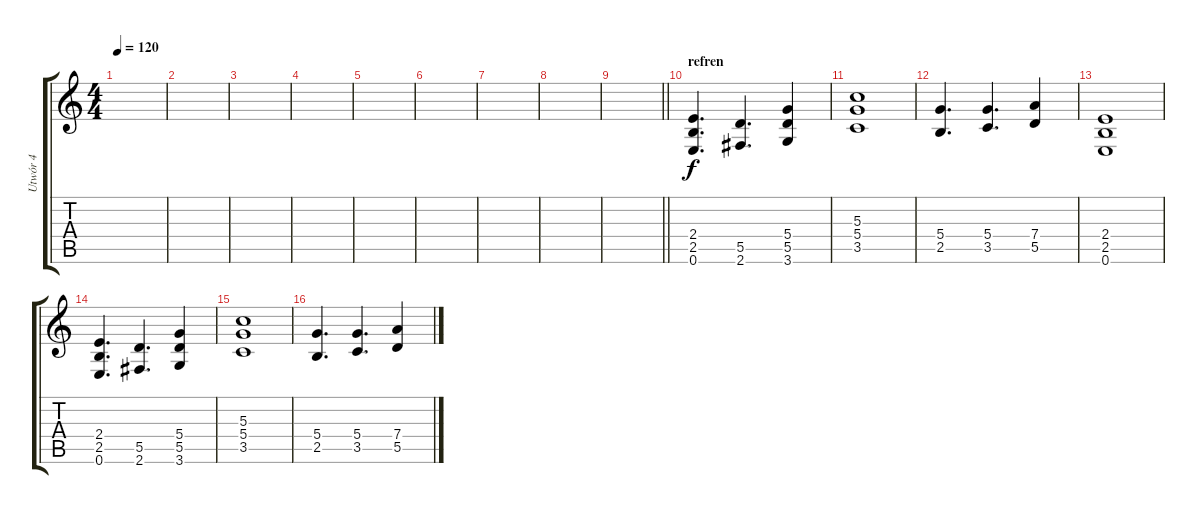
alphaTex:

\track ("Utwór 4" "Utwór 4") {instrument distortionguitar}
\staff {score tabs}
\tuning (E4 B3 G3 D3 A2 E2) {hide}
\ts (4 4)
\tempo 120
\clef g2
\ks c
|
|
|
|
|
|
|
|
\barLineRight lightlight
|
\section ("" "refren")
(2.4 2.5 0.6).4{d} (5.5 2.6).4{d} (5.4 5.5 3.6).4 |
(5.3 5.4 3.5).1 |
(5.4 2.5).4{d} (5.4 3.5).4{d} (7.4 5.5).4 |
(2.4 2.5 0.6).1 |
(2.4 2.5 0.6).4{d} (5.5 2.6).4{d} (5.4 5.5 3.6).4 |
(5.3 5.4 3.5).1 |
(5.4 2.5).4{d} (5.4 3.5).4{d} (7.4 5.5).4
